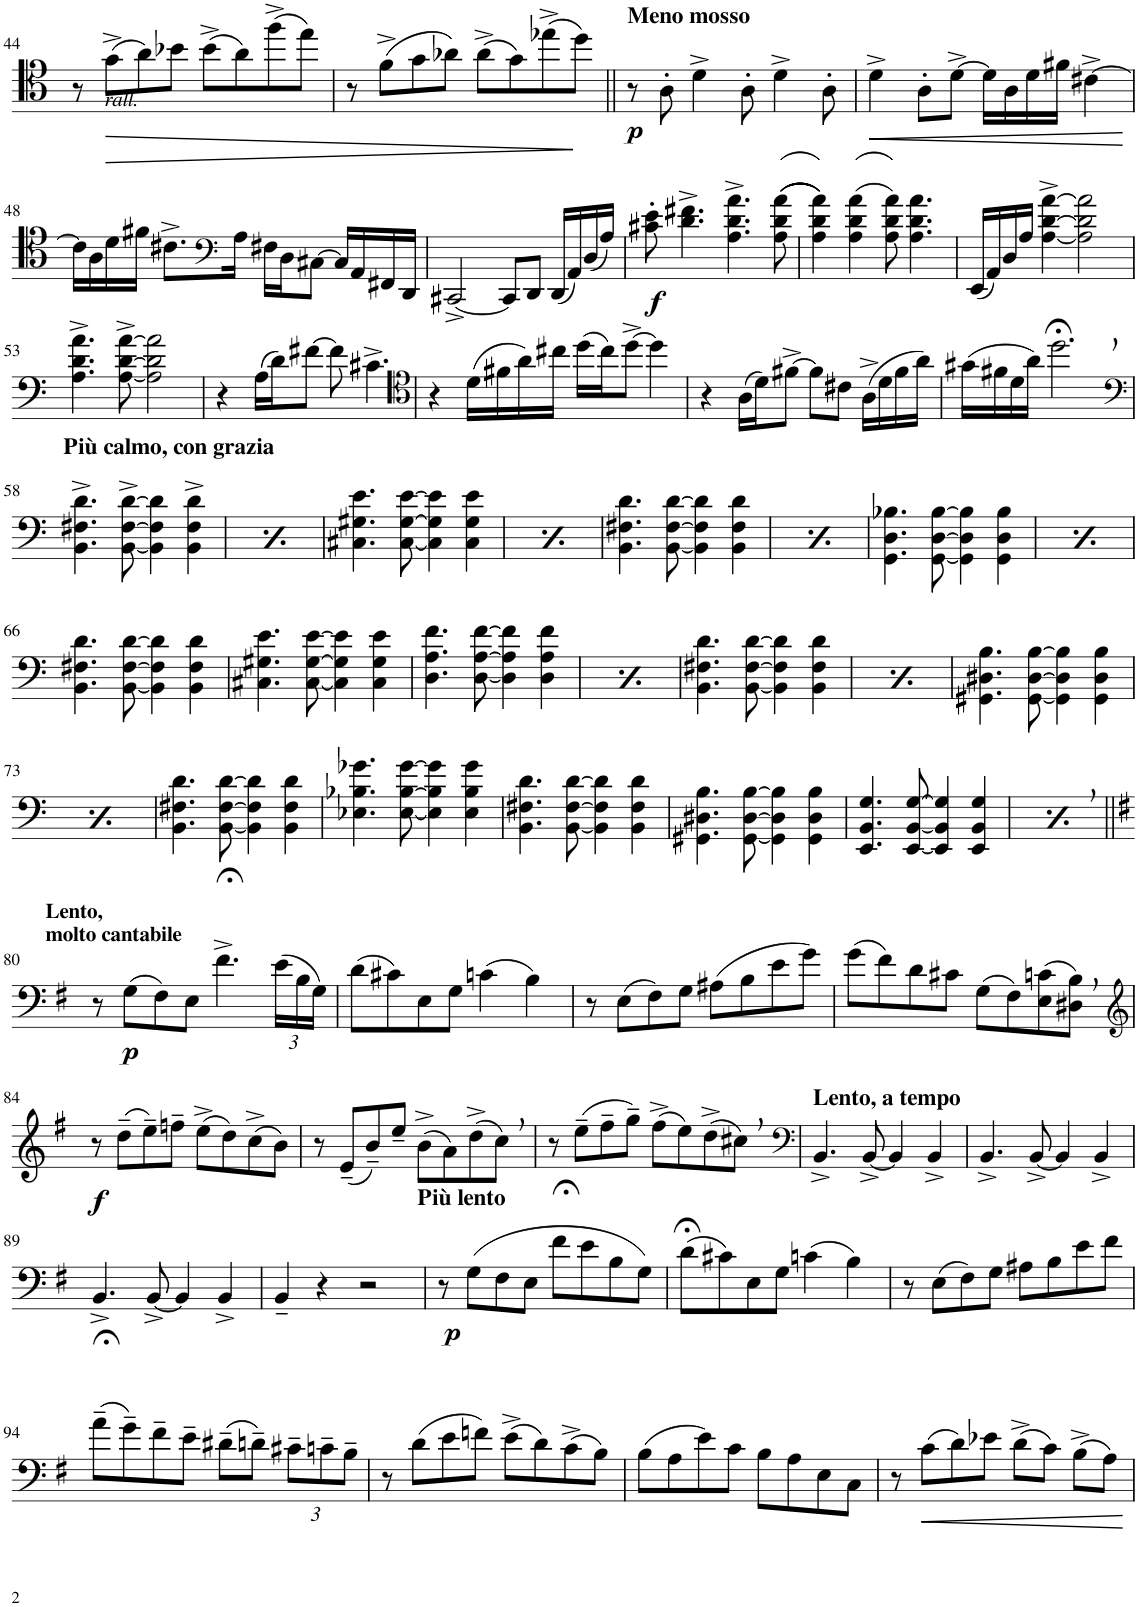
**kern	**dynam
*part1	*part1
*staff1	*staff1
*I"Piano	*
*I'Pno.	*
!!LO:PB:g=z
*clefC4	*
*k[]	*
*M4/4	*
=44	=44
8r	.
!LO:TX:a:i:t=rall.	!
!	!LO:HP:b
(8g^\L	>
8a\)	.
8b-X\J	.
(8b-^\L	.
8a\)	.
(8ff^\	.
8ee\J)	.
.	]
=45	=45
8r	.
(8f^\L	.
8g\	.
8a-X\J)	.
(8a-^\L	.
8g\)	.
(8ee-X^\	.
8dd\J)	.
=46||	=46||
!LO:TX:a:B:t=Meno mosso	!
!	!LO:DY:b
8r	p
8A'\	.
4d^\	.
8A'\	.
4d^\	.
8A'\	.
=47	=47
!	!LO:HP:b
4d^\	<
8A'\L	.
[8d^\J	.
16d\LL]	.
16A\	.
16d\	.
16f#X\JJ	.
[4c#X^\	.
.	[
!!LO:LB:g=z
=48	=48
16c#\LL]	.
16A\	.
16d\	.
16f#X\JJ	.
8.c#X^\L	.
*clefF4	*
16A\Jk	.
16F#X\LL	.
16D\J	.
[8C#X\J	.
16C#/LL]	.
16AA/	.
16FF#X/	.
16DD/JJ	.
=49	=49
[2CC#X^/	.
8CC#/L]	.
8DD/J	.
(16DD/LL	.
16AA/)	.
(16D/	.
16A/JJ)	.
=50	=50
!	!LO:DY:b
8c#X\' 8e\'	f
4.d\^ 4.f#X\^	.
4.A\^ 4.d\^ 4.a\^	.
(((((8A\ 8d\ 8a\	.
=51	=51
4A\ 4d\ 4a\)))))	.
((4A\ 4d\ 4a\	.
8A\ 8d\ 8a\))	.
4.A\ 4.d\ 4.a\	.
=52	=52
(16EE/LL	.
16AA/)	.
16D/	.
16A/JJ	.
[4A\^ [4d\^ [4a\^	.
2A\] 2d\] 2a\]	.
!!LO:LB:g=z
=53	=53
4.A\^ 4.d\^ 4.a\^	.
[8A\^ [8d\^ [8a\^	.
2A\] 2d\] 2a\]	.
=54	=54
4r	.
(16A\LL	.
16d\J)	.
[8f#X\J	.
8f#\]	.
4.c#X^\	.
=55	=55
*clefC4	*
4r	.
(16d\LL	.
16f#X\	.
16a\)	.
16cc#X\JJ	.
(16dd\LL	.
16cc#\J)	.
[8dd^\J	.
4dd\]	.
=56	=56
4r	.
(16A\LL	.
16d\J)	.
[8f#X^\J	.
8f#\L]	.
8c#X\J	.
(16A^\LL	.
16d\	.
16f#\	.
16a\JJ)	.
=57	=57
(16g#X\LL	.
16f#X\	.
16d\	.
16a\JJ)	.
2.dd;<,\	.
!!LO:LB:g=z
=58	=58
*clefF4	*
!LO:TX:a:B:t=Più calmo, con grazia	!
4.BB\^ 4.F#X\^ 4.d\^	.
[8BB\^ [8F#\^ [8d\^	.
4BB\] 4F#\] 4d\]	.
4BB\^ 4F#\^ 4d\^	.
=59	=59
!LO:TX:a:B:t=Più calmo, con grazia	!
4.BB\^ 4.F#X\^ 4.d\^	.
[8BB\^ [8F#\^ [8d\^	.
4BB\] 4F#\] 4d\]	.
4BB\^ 4F#\^ 4d\^	.
=60	=60
4.C#X\ 4.G#X\ 4.e\	.
[8C#\ [8G#\ [8e\	.
4C#\] 4G#\] 4e\]	.
4C#\ 4G#\ 4e\	.
=61	=61
4.C#X\ 4.G#X\ 4.e\	.
[8C#\ [8G#\ [8e\	.
4C#\] 4G#\] 4e\]	.
4C#\ 4G#\ 4e\	.
=62	=62
4.BB\ 4.F#X\ 4.d\	.
[8BB\ [8F#\ [8d\	.
4BB\] 4F#\] 4d\]	.
4BB\ 4F#\ 4d\	.
=63	=63
4.BB\ 4.F#X\ 4.d\	.
[8BB\ [8F#\ [8d\	.
4BB\] 4F#\] 4d\]	.
4BB\ 4F#\ 4d\	.
=64	=64
4.GG\ 4.D\ 4.B-X\	.
[8GG\ [8D\ [8B-\	.
4GG\] 4D\] 4B-\]	.
4GG\ 4D\ 4B-\	.
=65	=65
4.GG\ 4.D\ 4.B-X\	.
[8GG\ [8D\ [8B-\	.
4GG\] 4D\] 4B-\]	.
4GG\ 4D\ 4B-\	.
!!LO:LB:g=z
=66	=66
4.BB\ 4.F#X\ 4.d\	.
[8BB\ [8F#\ [8d\	.
4BB\] 4F#\] 4d\]	.
4BB\ 4F#\ 4d\	.
=67	=67
4.C#X\ 4.G#X\ 4.e\	.
[8C#\ [8G#\ [8e\	.
4C#\] 4G#\] 4e\]	.
4C#\ 4G#\ 4e\	.
=68	=68
4.D\ 4.A\ 4.f\	.
[8D\ [8A\ [8f\	.
4D\] 4A\] 4f\]	.
4D\ 4A\ 4f\	.
=69	=69
4.D\ 4.A\ 4.f\	.
[8D\ [8A\ [8f\	.
4D\] 4A\] 4f\]	.
4D\ 4A\ 4f\	.
=70	=70
4.BB\ 4.F#X\ 4.d\	.
[8BB\ [8F#\ [8d\	.
4BB\] 4F#\] 4d\]	.
4BB\ 4F#\ 4d\	.
=71	=71
4.BB\ 4.F#X\ 4.d\	.
[8BB\ [8F#\ [8d\	.
4BB\] 4F#\] 4d\]	.
4BB\ 4F#\ 4d\	.
=72	=72
4.GG#X\ 4.D#X\ 4.B\	.
[8GG#\ [8D#\ [8B\	.
4GG#\] 4D#\] 4B\]	.
4GG#\ 4D#\ 4B\	.
!!LO:LB:g=z
=73	=73
4.GG#X\ 4.D#X\ 4.B\	.
[8GG#\ [8D#\ [8B\	.
4GG#\] 4D#\] 4B\]	.
4GG#\ 4D#\ 4B\	.
=74	=74
4.BB\ 4.F#X\ 4.d\	.
[8BB\ [8F#\ [8d\	.
4BB\] 4F#\] 4d\]	.
4BB\ 4F#\ 4d\	.
=75	=75
4.E-X\ 4.B-X\ 4.g-X\	.
[8E-\ [8B-\ [8g-\	.
4E-\] 4B-\] 4g-\]	.
4E-\ 4B-\ 4g-\	.
=76	=76
4.BB\ 4.F#X\ 4.d\	.
[8BB\ [8F#\ [8d\	.
4BB\] 4F#\] 4d\]	.
4BB\ 4F#\ 4d\	.
=77	=77
4.GG#X\ 4.D#X\ 4.B\	.
[8GG#\ [8D#\ [8B\	.
4GG#\] 4D#\] 4B\]	.
4GG#\ 4D#\ 4B\	.
=78	=78
4.EE/ 4.BB/ 4.G/	.
[8EE/ [8BB/ [8G/	.
4EE/] 4BB/] 4G/]	.
4EE/ 4BB/ 4G/	.
=79	=79
4.EE/ 4.BB/ 4.G/	.
[8EE/ [8BB/ [8G/	.
4EE/] 4BB/] 4G/]	.
4EE/ 4BB/ 4G/	.
!!LO:LB:g=z
=80||	=80||
*k[f#]	*
!LO:TX:a:B:t=Lento,	!
!LO:TX:a:t=molto cantabile	!
8r	.
!	!LO:DY:b
(8G\L	p
8F#\)	.
8E\J	.
4.f#;<^\	.
*Xbrackettup	*
(24e\LL	.
24B\	.
24G\JJ)	.
=81	=81
(8d\L	.
8c#X\)	.
8E\	.
8G\J	.
(4cn\	.
4B\)	.
=82	=82
8r	.
(8E\L	.
8F#\)	.
8G\J	.
(8A#X\L	.
8B\	.
8e\	.
8g\J)	.
=83	=83
(8g\L	.
8f#\)	.
8d\	.
8c#X\J	.
(8G\L	.
8F#\)	.
(8E\ 8cn\	.
8D#X\, 8B\,J)	.
!!LO:LB:g=z
=84	=84
*clefG2	*
!	!LO:DY:b
8r	f
(8dd~\L	.
8ee~\)	.
8ffn~\J	.
(8ee^\L	.
8dd\)	.
(8cc^\	.
8b\J)	.
=85	=85
8r	.
(8e~/L	.
8b~/)	.
8ee~/J	.
(8b^\L	.
8a\)	.
(8dd^\	.
8cc,\J)	.
=86	=86
8r	.
(8ee~\L	.
8ff#~\	.
8gg~\J)	.
(8ff#^\L	.
8ee\)	.
(8dd^\	.
8cc#X,\J)	.
=87	=87
*clefF4	*
!LO:TX:a:B:t=Lento, a tempo	!
4.BB^/	.
[8BB^/	.
4BB/]	.
4BB^/	.
=88	=88
4.BB^/	.
[8BB^/	.
4BB/]	.
4BB^/	.
!!LO:LB:g=z
=89	=89
4.BB^/	.
[8BB^/	.
4BB/]	.
4BB^/	.
=90	=90
4BB~/	.
4r	.
2r	.
=91	=91
!LO:TX:a:B:t=Più lento	!
!	!LO:DY:b
8r	p
(8G\L	.
8F#\	.
8E\J	.
8f#;<\L	.
8e\	.
8B\	.
8G\J)	.
=92	=92
(8d;<\L	.
8c#X\)	.
8E\	.
8G\J	.
(4cn\	.
4B\)	.
=93	=93
8r	.
(8E\L	.
8F#\)	.
8G\J	.
8A#X\L	.
8B\	.
8e\	.
8f#\J	.
!!LO:LB:g=z
=94	=94
(8a;<~\L	.
8g~\)	.
8f#~\	.
8e~\J	.
(8d#X~\L	.
8dn~\J)	.
12c#X~\L	.
12cn~\	.
12B~\J	.
=95	=95
8r	.
(8d\L	.
8e\	.
8fn\J)	.
(8e^\L	.
8d\)	.
(8c^\	.
8B\J)	.
=96	=96
(8B\L	.
8A\	.
8e\)	.
8c\J	.
8B\L	.
8A\	.
8E\	.
8C\J	.
=97	=97
8r	.
!	!LO:HP:b
(8c\L	<
8d\)	.
8e-X\J	.
(8d^\L	.
8c\J)	.
(8B^\L	.
8A\J)	.
.	[
=	=
*-	*-
